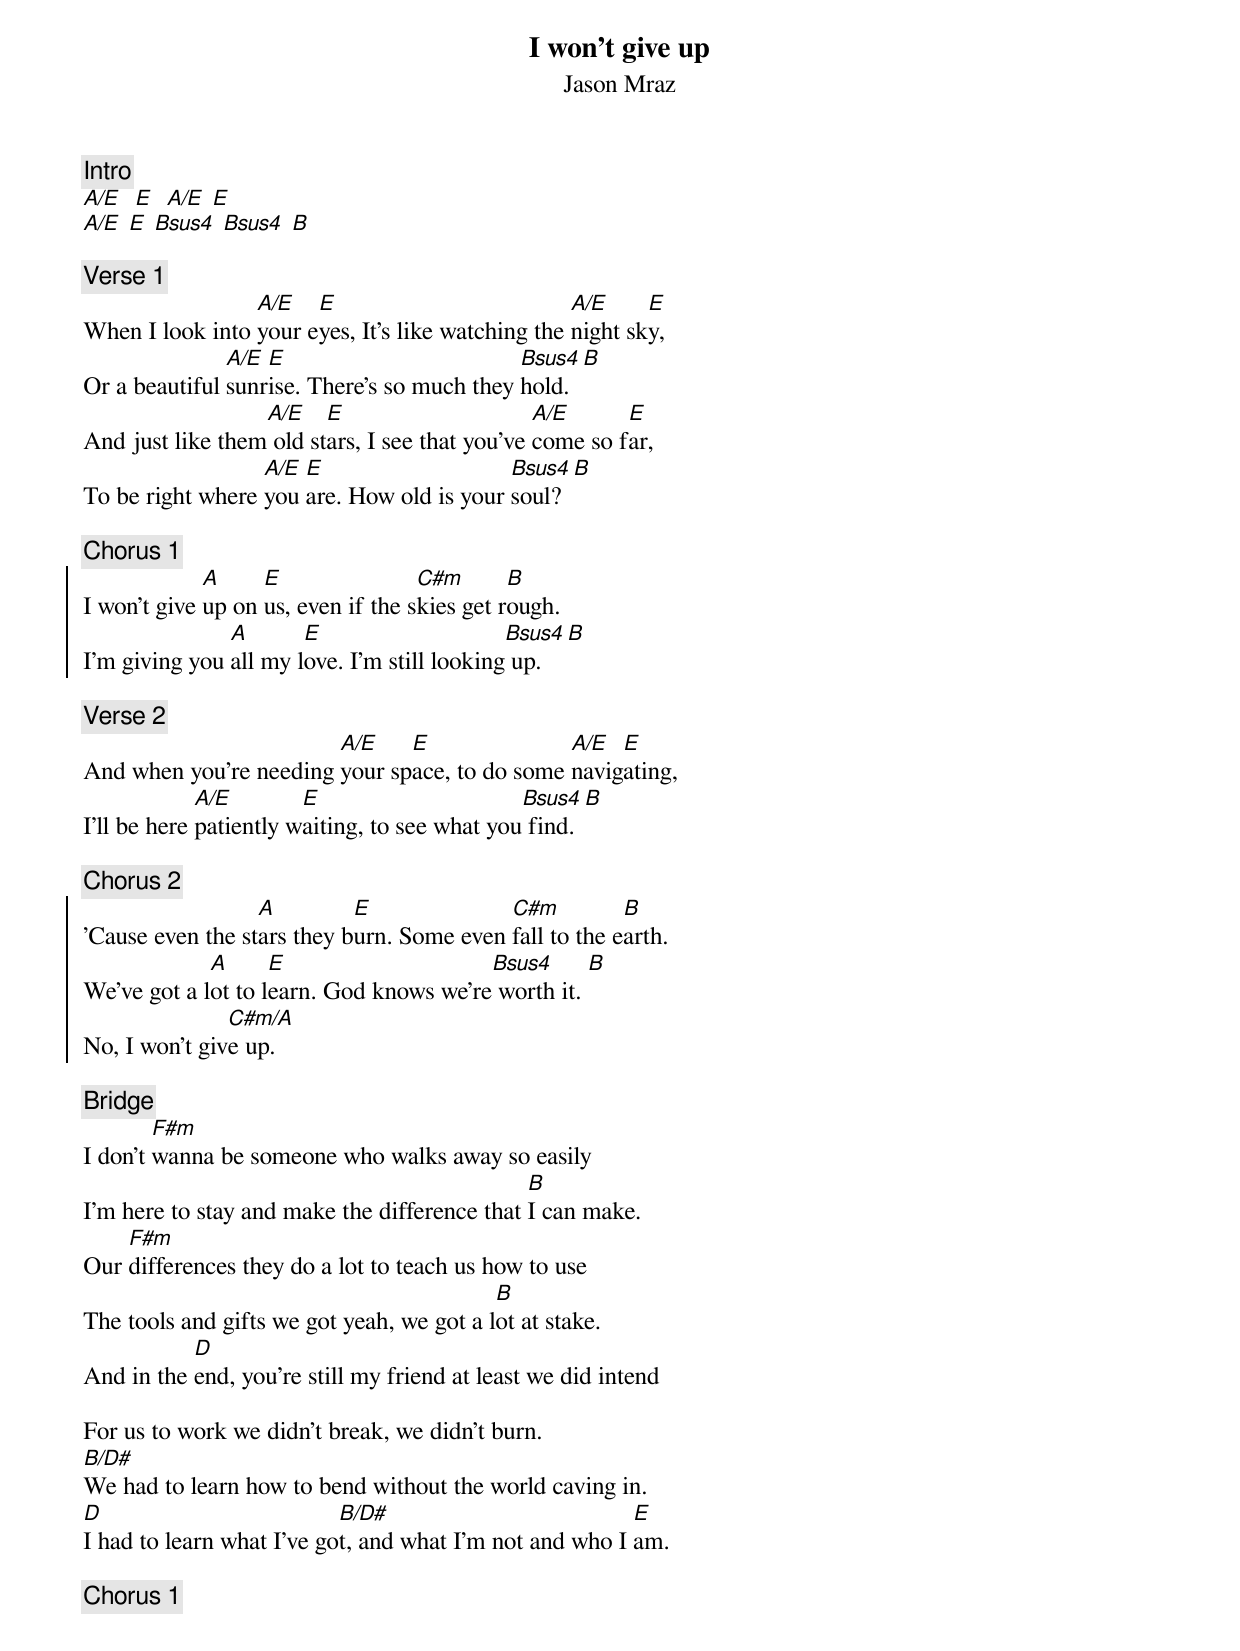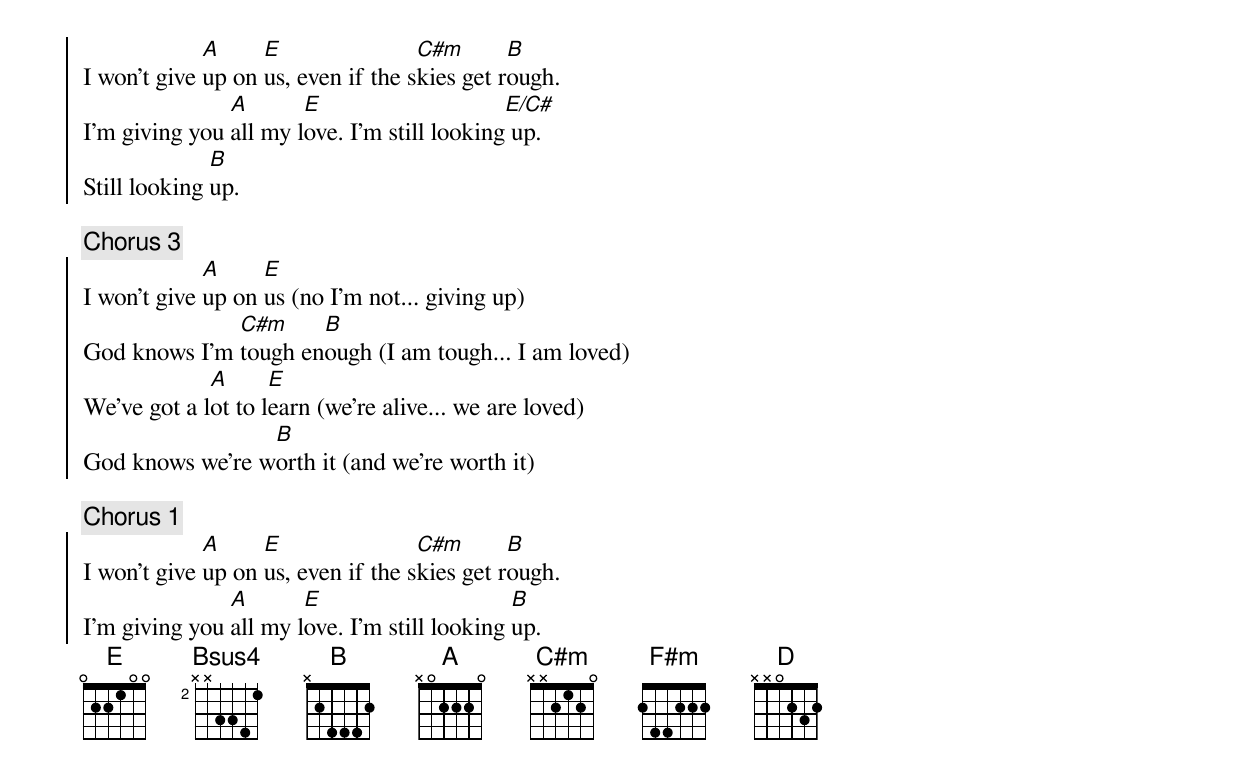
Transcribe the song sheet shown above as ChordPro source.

{title: I won't give up}
{subtitle: Jason Mraz}


{c:Intro}
[A/E]  [E]  [A/E] [E]
[A/E] [E] [Bsus4] [Bsus4] [B]

{c:Verse 1}
When I look into [A/E]your e[E]yes, It's like watching the [A/E]night sk[E]y,
Or a beautiful [A/E]sunr[E]ise. There's so much they [Bsus4]hold. [B]
And just like them[A/E] old st[E]ars, I see that you've [A/E]come so f[E]ar,
To be right where [A/E]you [E]are. How old is your [Bsus4]soul? [B]

{c:Chorus 1}
{soc}
I won't give [A]up on [E]us, even if the s[C#m]kies get r[B]ough.
I'm giving you [A]all my l[E]ove. I'm still looking[Bsus4] up. [B]
{eoc}

{c:Verse 2}
And when you're needing [A/E]your sp[E]ace, to do some [A/E]navig[E]ating,
I'll be here [A/E]patiently w[E]aiting, to see what you[Bsus4] find. [B]

{c:Chorus 2}
{soc}
'Cause even the st[A]ars they b[E]urn. Some even [C#m]fall to the e[B]arth.
We've got a l[A]ot to l[E]earn. God knows we're[Bsus4] worth it. [B]
No, I won't giv[C#m/A]e up.
{eoc}

{c:Bridge}
I don't [F#m]wanna be someone who walks away so easily
I'm here to stay and make the difference that [B]I can make.
Our [F#m]differences they do a lot to teach us how to use
The tools and gifts we got yeah, we got a l[B]ot at stake.
And in the [D]end, you're still my friend at least we did intend

For us to work we didn't break, we didn't burn.
[B/D#]We had to learn how to bend without the world caving in.
[D]I had to learn what I've go[B/D#]t, and what I'm not and who I [E]am.

{c:Chorus 1}
{soc}
I won't give [A]up on [E]us, even if the s[C#m]kies get r[B]ough.
I'm giving you [A]all my l[E]ove. I'm still looking[E/C#] up.
Still looking [B]up.
{eoc}

{c:Chorus 3}
{soc}
I won't give [A]up on [E]us (no I'm not... giving up)
God knows I'm [C#m]tough en[B]ough (I am tough... I am loved)
We've got a l[A]ot to l[E]earn (we're alive... we are loved)
God knows we're w[B]orth it (and we're worth it)
{eoc}

{c:Chorus 1}
{soc}
I won't give [A]up on [E]us, even if the s[C#m]kies get r[B]ough.
I'm giving you [A]all my l[E]ove. I'm still looking [B]up.
{eoc}
